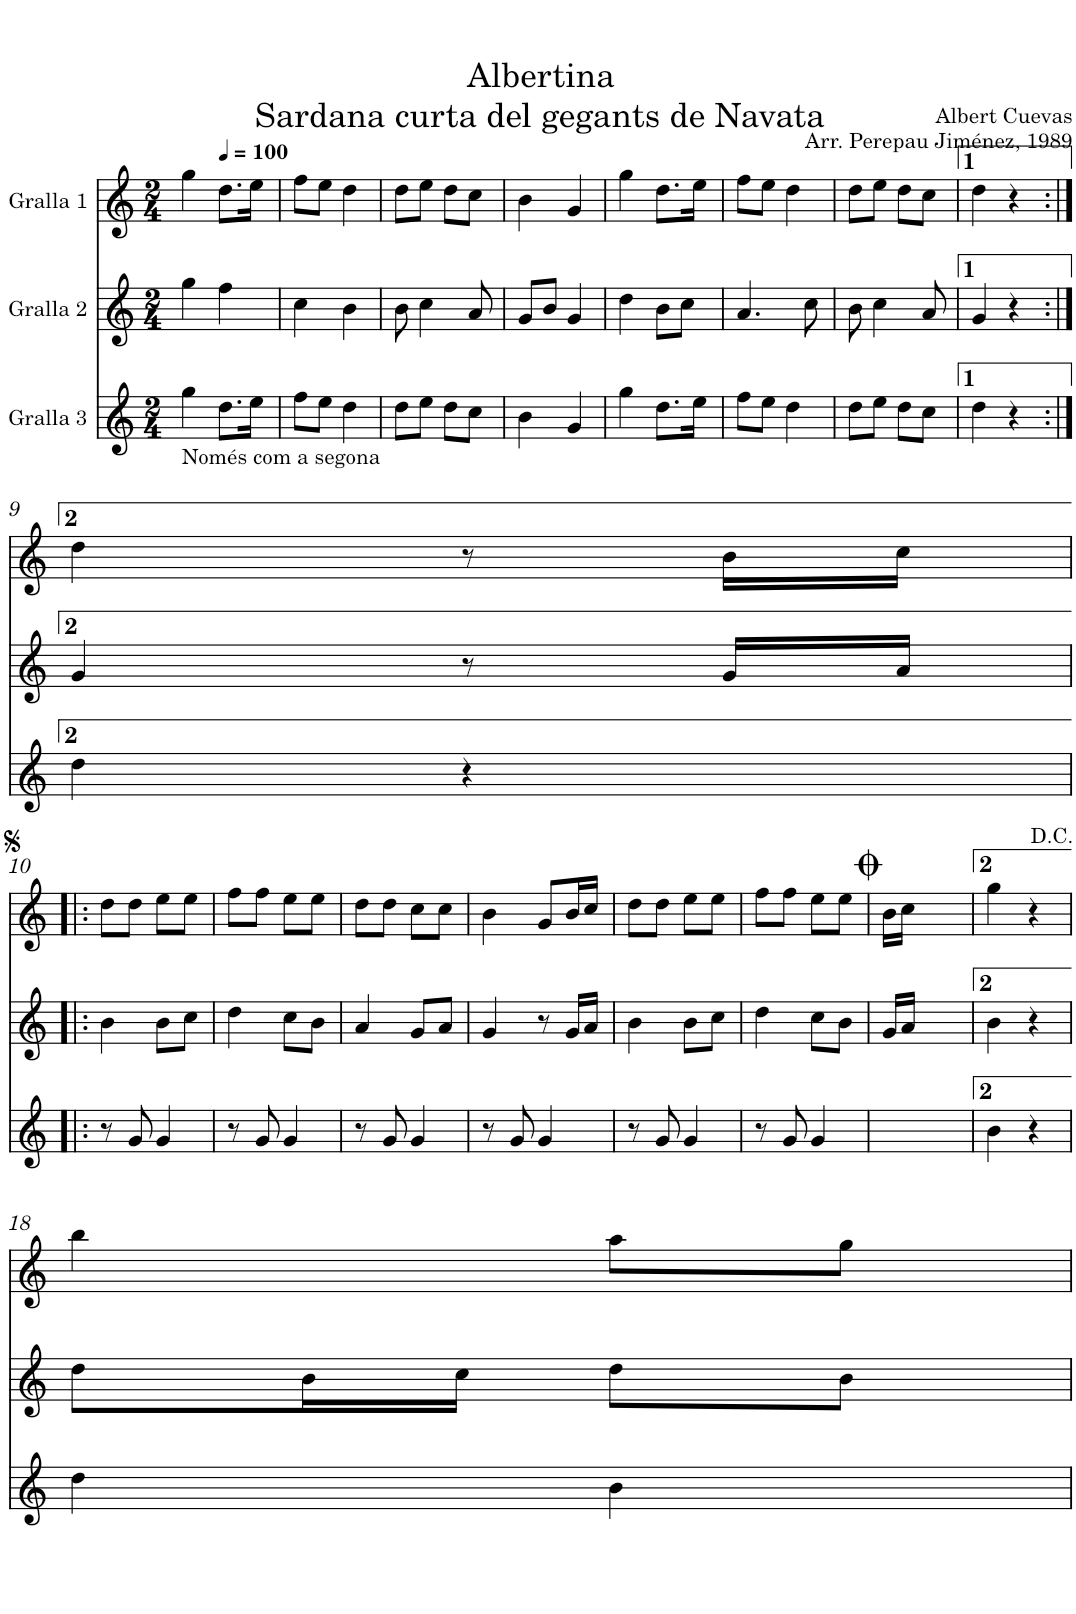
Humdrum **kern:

**kern	**kern	**kern
*part3	*part2	*part1
*staff3	*staff2	*staff1
*I"Gralla 3	*I"Gralla 2	*I"Gralla 1
*clefG2	*clefG2	*clefG2
*k[]	*k[]	*k[]
*M2/4	*M2/4	*M2/4
=1	=1	=1
!LO:TX:b:t=Només com a segona	!	!
4gg\	4gg\	4gg\
*	*	*MM100
8.dd\L	4ff\	8.dd\L
16ee\Jk	.	16ee\Jk
=2	=2	=2
8ff\L	4cc\	8ff\L
8ee\J	.	8ee\J
4dd\	4b\	4dd\
=3	=3	=3
8dd\L	8b\	8dd\L
8ee\J	4cc\	8ee\J
8dd\L	.	8dd\L
8cc\J	8a/	8cc\J
=4	=4	=4
4b\	8g/L	4b\
.	8b/J	.
4g/	4g/	4g/
=5	=5	=5
4gg\	4dd\	4gg\
8.dd\L	8b\L	8.dd\L
.	8cc\J	.
16ee\Jk	.	16ee\Jk
=6	=6	=6
8ff\L	4.a/	8ff\L
8ee\J	.	8ee\J
4dd\	.	4dd\
.	8cc\	.
=7	=7	=7
8dd\L	8b\	8dd\L
8ee\J	4cc\	8ee\J
8dd\L	.	8dd\L
8cc\J	8a/	8cc\J
=8	=8	=8
4dd\	4g/	4dd\
4r	4r	4r
!!LO:LB:g=z
=9:|!	=9:|!	=9:|!
4dd\	4g/	4dd\
4r	8r	8r
.	16g/LL	16b\LL
.	16a/JJ	16cc\JJ
!!LO:LB:g=z
=10!|:	=10!|:	=10!|:
8r	4b\	8dd\L
8g/	.	8dd\J
4g/	8b\L	8ee\L
.	8cc\J	8ee\J
=11	=11	=11
8r	4dd\	8ff\L
8g/	.	8ff\J
4g/	8cc\L	8ee\L
.	8b\J	8ee\J
=12	=12	=12
8r	4a/	8dd\L
8g/	.	8dd\J
4g/	8g/L	8cc\L
.	8a/J	8cc\J
=13	=13	=13
8r	4g/	4b\
8g/	.	.
4g/	8r	8g/L
.	16g/LL	16b/L
.	16a/JJ	16cc/JJ
=14	=14	=14
8r	4b\	8dd\L
8g/	.	8dd\J
4g/	8b\L	8ee\L
.	8cc\J	8ee\J
=15	=15	=15
8r	4dd\	8ff\L
8g/	.	8ff\J
4g/	8cc\L	8ee\L
.	8b\J	8ee\J
=16	=16	=16
2ryy	16g/LL	16b\LL
.	16a/JJ	16cc\JJ
.	4.ryy	4.ryy
=17	=17	=17
4b\	4b\	4gg\
4r	4r	4r
!!LO:LB:g=z
=18	=18	=18
4dd\	8dd\L	4bb\
.	16b\L	.
.	16cc\JJ	.
4b\	8dd\L	8aa\L
.	8b\J	8gg\J
=	=	=
*-	*-	*-
